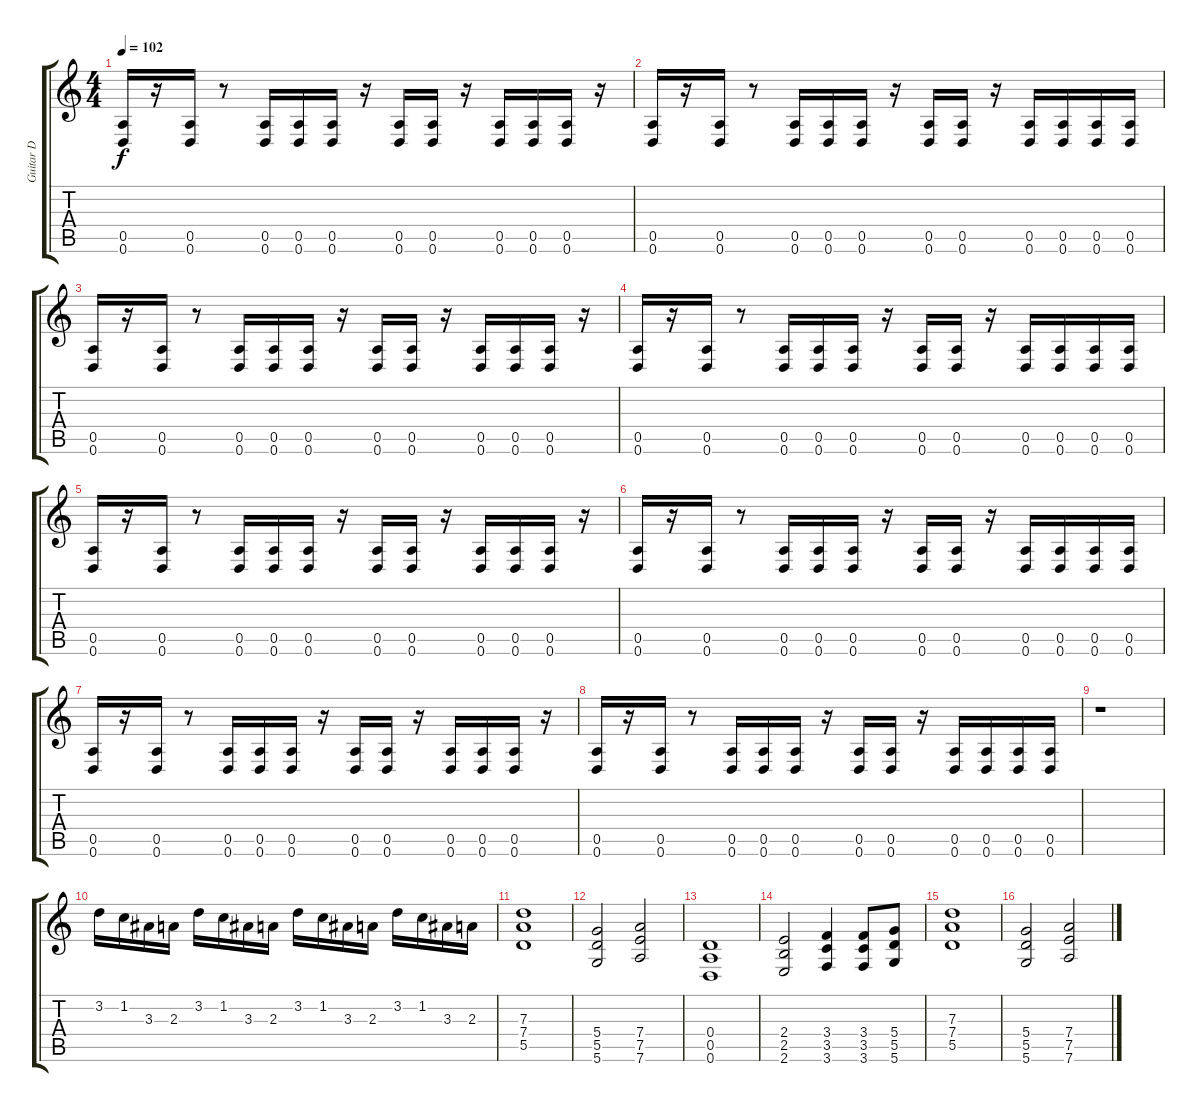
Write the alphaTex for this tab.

\track ("Guitar D" "Guitar D") {instrument distortionguitar}
\staff {score tabs}
\tuning (E4 B3 G3 D3 A2 D2) {hide}
\ts (4 4)
\tempo 102
\clef g2
\ks c
(0.5 0.6).16{dy f} r.16 (0.5 0.6).16 r.8 (0.5 0.6).16 (0.5 0.6).16 (0.5 0.6).16 r.16 (0.5 0.6).16 (0.5 0.6).16 r.16 (0.5 0.6).16 (0.5 0.6).16 (0.5 0.6).16 r.16 |
(0.5 0.6).16 r.16 (0.5 0.6).16 r.8 (0.5 0.6).16 (0.5 0.6).16 (0.5 0.6).16 r.16 (0.5 0.6).16 (0.5 0.6).16 r.16 (0.5 0.6).16 (0.5 0.6).16 (0.5 0.6).16 (0.5 0.6).16 |
(0.5 0.6).16 r.16 (0.5 0.6).16 r.8 (0.5 0.6).16 (0.5 0.6).16 (0.5 0.6).16 r.16 (0.5 0.6).16 (0.5 0.6).16 r.16 (0.5 0.6).16 (0.5 0.6).16 (0.5 0.6).16 r.16 |
(0.5 0.6).16 r.16 (0.5 0.6).16 r.8 (0.5 0.6).16 (0.5 0.6).16 (0.5 0.6).16 r.16 (0.5 0.6).16 (0.5 0.6).16 r.16 (0.5 0.6).16 (0.5 0.6).16 (0.5 0.6).16 (0.5 0.6).16 |
(0.5 0.6).16 r.16 (0.5 0.6).16 r.8 (0.5 0.6).16 (0.5 0.6).16 (0.5 0.6).16 r.16 (0.5 0.6).16 (0.5 0.6).16 r.16 (0.5 0.6).16 (0.5 0.6).16 (0.5 0.6).16 r.16 |
(0.5 0.6).16 r.16 (0.5 0.6).16 r.8 (0.5 0.6).16 (0.5 0.6).16 (0.5 0.6).16 r.16 (0.5 0.6).16 (0.5 0.6).16 r.16 (0.5 0.6).16 (0.5 0.6).16 (0.5 0.6).16 (0.5 0.6).16 |
(0.5 0.6).16 r.16 (0.5 0.6).16 r.8 (0.5 0.6).16 (0.5 0.6).16 (0.5 0.6).16 r.16 (0.5 0.6).16 (0.5 0.6).16 r.16 (0.5 0.6).16 (0.5 0.6).16 (0.5 0.6).16 r.16 |
(0.5 0.6).16 r.16 (0.5 0.6).16 r.8 (0.5 0.6).16 (0.5 0.6).16 (0.5 0.6).16 r.16 (0.5 0.6).16 (0.5 0.6).16 r.16 (0.5 0.6).16 (0.5 0.6).16 (0.5 0.6).16 (0.5 0.6).16 |
r.1 |
3.2.16 1.2.16 3.3.16 2.3.16 3.2.16 1.2.16 3.3.16 2.3.16 3.2.16 1.2.16 3.3.16 2.3.16 3.2.16 1.2.16 3.3.16 2.3.16 |
(7.3 7.4 5.5).1 |
(5.4 5.5 5.6).2 (7.4 7.5 7.6).2 |
(0.4 0.5 0.6).1 |
(2.4 2.5 2.6).2 (3.4 3.5 3.6).4 (3.4 3.5 3.6).8 (5.4 5.5 5.6).8 |
(7.3 7.4 5.5).1 |
(5.4 5.5 5.6).2 (7.4 7.5 7.6).2
